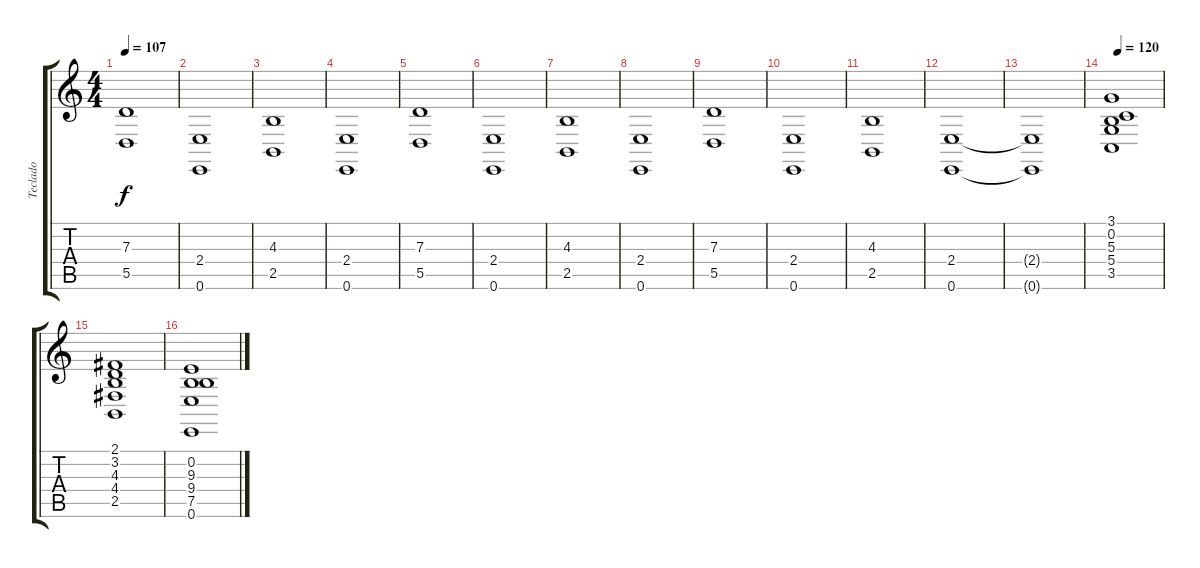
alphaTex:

\track ("Teclado" "Teclado") {instrument stringensemble1}
\staff {score tabs}
\tuning (E4 B3 G3 D3 A2 E2) {hide}
\ts (4 4)
\tempo 107
\clef g2
\ks c
(7.3 5.5).1{dy f} |
(2.4 0.6).1 |
(4.3 2.5).1 |
(2.4 0.6).1 |
(7.3 5.5).1 |
(2.4 0.6).1 |
(4.3 2.5).1 |
(2.4 0.6).1 |
(7.3 5.5).1 |
(2.4 0.6).1 |
(4.3 2.5).1 |
(2.4 0.6).1{volume 6} |
(2.4{t} 0.6{t}).1 |
\tempo 120
(3.1 0.2 5.3 5.4 3.5).1{volume 12} |
(2.1 3.2 4.3 4.4 2.5).1 |
(0.2 9.3 9.4 7.5 0.6).1
